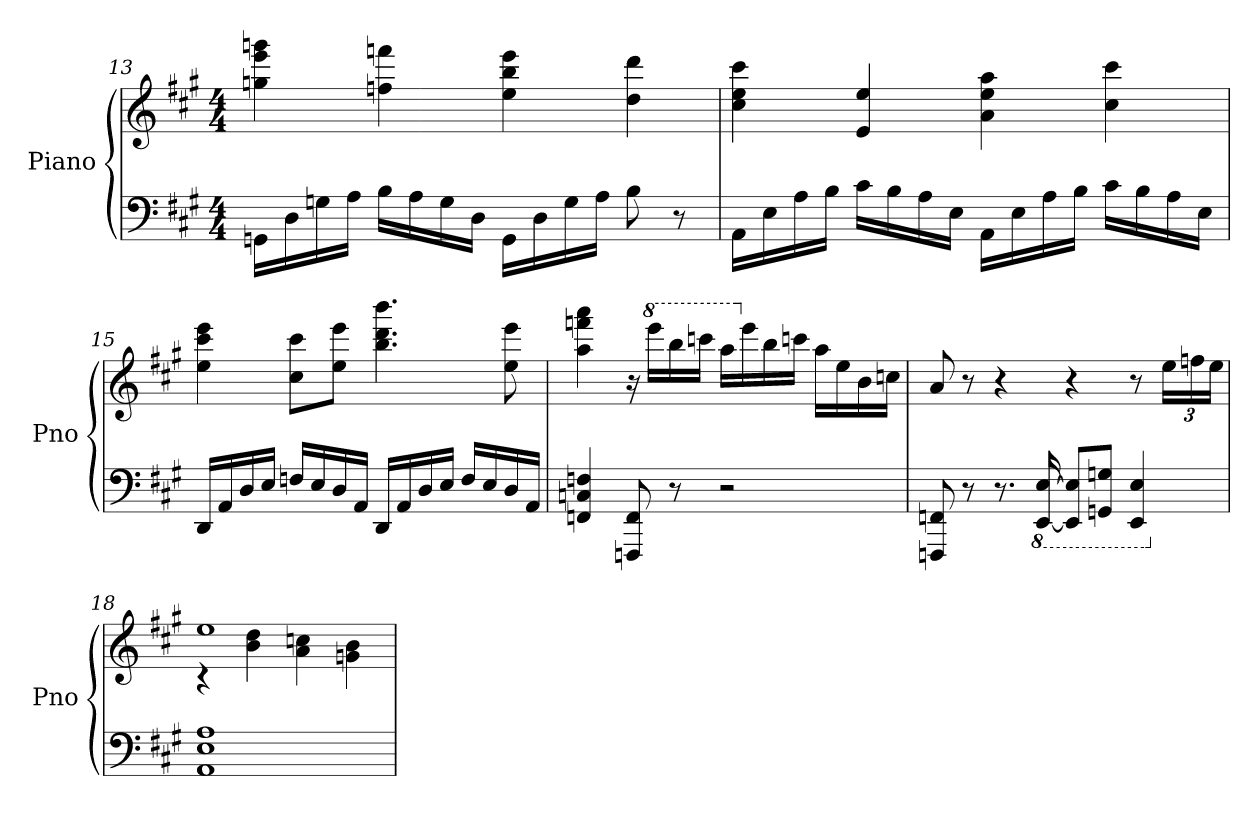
**kern	**kern
*part1	*part1
*staff2	*staff1
*I"Piano	*
*I'Pno	*
*clefF4	*clefG2
*k[f#c#g#]	*k[f#c#g#]
*M4/4	*M4/4
=13	=13
16GGn\LL	4ggn\ 4eee\ 4gggn\
16D\	.
16Gn\	.
16A\JJ	.
16B\LL	4ffn\ 4fffn\
16A\	.
16G\	.
16D\JJ	.
16GG\LL	4ee\ 4bb\ 4eee\
16D\	.
16G\	.
16A\JJ	.
8B\	4dd\ 4ddd\
8r	.
!!LO:LB:g=z
=14	=14
16AA\LL	4cc#\ 4ee\ 4ccc#\
16E\	.
16A\	.
16B\JJ	.
16c#\LL	4e/ 4ee/
16B\	.
16A\	.
16E\JJ	.
16AA\LL	4a\ 4ee\ 4aa\
16E\	.
16A\	.
16B\JJ	.
16c#\LL	4cc#\ 4ccc#\
16B\	.
16A\	.
16E\JJ	.
=15	=15
16DD/LL	4ee\ 4ccc#\ 4eee\
16AA/	.
16D/	.
16E/JJ	.
16Fn/LL	8cc#\ 8ccc#\L
16E/	.
16D/	8ee\ 8eee\J
16AA/JJ	.
16DD/LL	4.bb\ 4.ddd\ 4.bbb\
16AA/	.
16D/	.
16E/JJ	.
16F/LL	.
16E/	.
16D/	8ee\ 8eee\
16AA/JJ	.
!!LO:LB:g=z
=16	=16
4FFn/ 4Cn/ 4Fn/	4aa\ 4fffn\ 4aaa\
8FFFn/ 8FF/	16r
*	*8va
.	16eeee\LL
8r	16bbb\
.	16ccccn\JJ
2r	16aaa\LL
*	*X8va
.	16eee\
.	16bb\
.	16cccn\JJ
.	16aa\LL
.	16ee\
.	16b\
.	16ccn\JJ
=17	=17
8FFFn/ 8FFn/	8a/
8r	8r
8.r	4r
*8ba	*
[16EEE/ [16EE/	.
8EEE/] 8EE/]L	4r
8GGGn/ 8GGn/J	.
4EEE/ 4EE/	8r
*	*Xbrackettup
.	24ee\LL
.	24ffn\
.	24ee\JJ
=18	=18
*X8ba	*
*^	*^
*	*^	*	*
1A	1E	1AA	1ee	4rc
.	.	.	.	4b\ 4dd\
.	.	.	.	4a\ 4ccn\
.	.	.	.	4gn\ 4b\
*v	*v	*v	*	*
*	*v	*v
=	=
*-	*-
